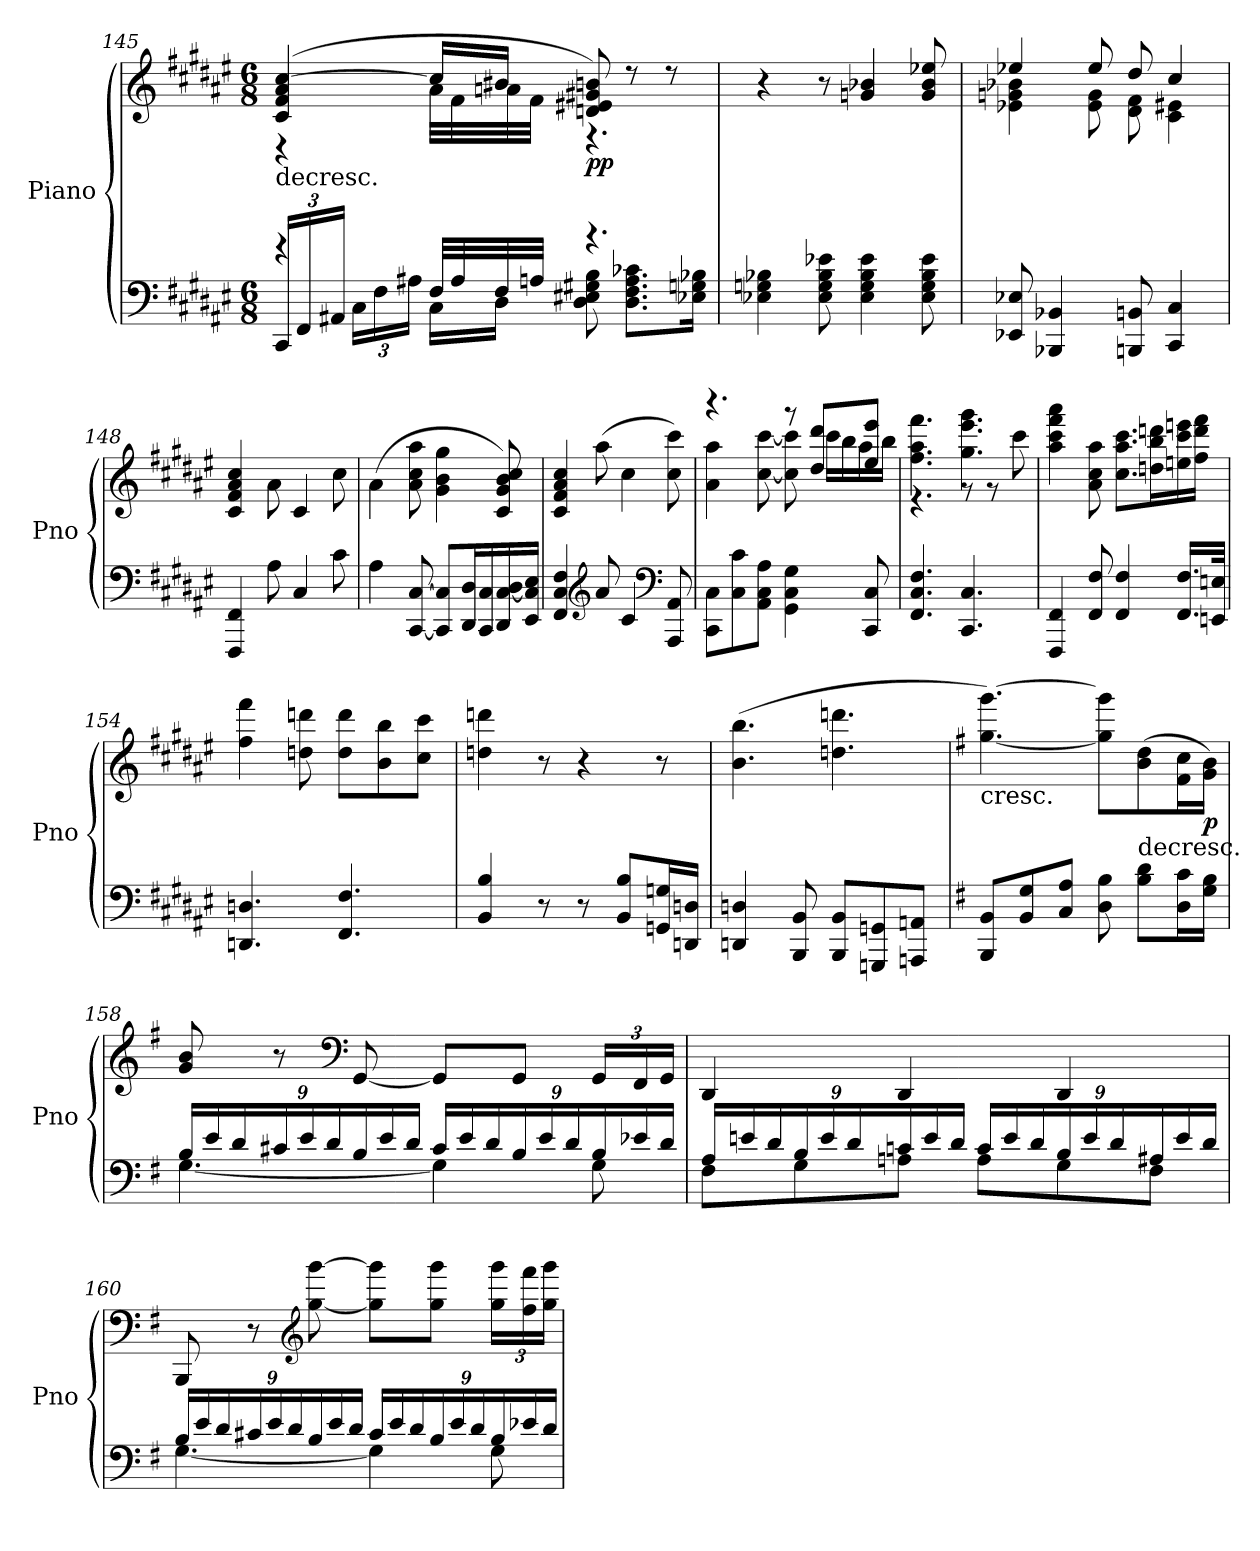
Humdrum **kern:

**kern	**kern	**dynam
*part1	*part1	*part1
*staff2	*staff1	*staff1/2
*I"Piano	*	*
*I'Pno	*	*
!!LO:LB:g=z
*clefF4	*clefG2	*
*k[f#c#g#d#a#e#]	*k[f#c#g#d#a#e#]	*
*M6/8	*M6/8	*
=145	=145	=145
*^	*	*
*	*Xbrackettup	*	*
*	*	*^	*
!	!	!LO:TX:b:t=decresc.	!	!
4r	24CC#/LL	(>4c#/ 4f#/ 4a#/ [4cc#/	4r	.
.	24FF#/	.	.	.
.	24AA#X/JJ	.	.	.
.	24C#\LL	.	.	.
.	24F#\	.	.	.
.	24A#X\JJ	.	.	.
32F#/LLL	16C#\LL	16cc#/LL]	32a#\LLL	.
32A#/	.	.	32f#\	.
32F#/	16D#\JJ	16b#X/JJ	32an\	.
32An/JJJ	.	.	32f#\JJJ	.
!	!	!	!	!LO:DY:b
4.r	8D#\ 8E#X\ 8G#X\ 8B\	8dn/ 8e#X/ 8g#X/ 8bn/)	4.r	pp
.	8.D#\ 8.F#\ 8.A\ 8.c-X\L	8r	.	.
.	.	8r	.	.
.	16E-X\ 16Gn\ 16B-X\Jk	.	.	.
*v	*v	*	*	*
*	*v	*v	*
=146	=146	=146
4E-X\ 4Gn\ 4B-X\	4r	.
8E-\ 8G\ 8B-\ 8e-X\	8r	.
4E-\ 4G\ 4B-\ 4e-\	4gn/ 4b-X/	.
8E-\ 8G\ 8B-\ 8e-\	8g/ 8b-/ 8ee-X/	.
=147	=147	=147
*	*^	*
8EE-X/ 8E-X/	4ee-X/	4e-X\ 4gn\ 4b-X\	.
4BBB-X/ 4BB-X/	.	.	.
.	8ee-/	8e-\ 8g\	.
8BBBn/ 8BBn/	8dd#/	8d#\ 8f#\	.
4CC#/ 4C#/	4cc#/	4c#\ 4e#X\	.
*	*v	*v	*
=148	=148	=148
4FFF#/ 4FF#/	4c#/ 4f#/ 4a#/ 4cc#/	.
8A#\	8a#\	.
4C#/	4c#/	.
8c#\	8cc#\	.
!!LO:PB:g=z
=149	=149	=149
4A#\	(>4a#\	.
[8CC#/ [8C#/	8a#\ 8cc#\ 8aa#\	.
8CC#/] 8C#/]L	4g#\ 4b\ 4gg#\	.
16DD#/ 16D#/L	.	.
16CC#/ 16C#/	.	.
16DD#/ [16C#/ 16D#/	8c#/ 8g#/ 8b/ 8cc#/)	.
16EE#/ 16C#/] 16E#/JJ	.	.
=150	=150	=150
4FF#/ 4C#/ 4F#/	4c#/ 4f#/ 4a#/ 4cc#/	.
*clefG2	*	*
8a#/	(>8aa#\	.
4c#/	4cc#\	.
*clefF4	*	*
8AAA#/ 8AA#/	8cc#\ 8ccc#\)	.
=151	=151	=151
*	*^	*
8CC#\ 8C#\L	4.r	4a#\ 4aa#\	.
8C#\ 8c#\	.	.	.
8AA#\ 8C#\ 8A#\J	.	[8cc#\ [8ccc#\	.
4GG#\ 4C#\ 4G#\	8r	8cc#\] 8ccc#\]	.
.	8dd#/ 8ddd#/L	16ccc#\LL	.
.	.	16bb\	.
8CC#/ 8C#/	8ee#/ 8eee#/J	16aa#\	.
.	.	16bb\JJ	.
=152	=152	=152	=152
4.FF#/ 4.C#/ 4.F#/	4.ff#\ 4.aa#\ 4.fff#\	4.r	.
4.CC#/ 4.C#/	4.gg#\ 4.eee#\ 4.ggg#\	8r	.
.	.	8r	.
.	.	8ccc#\	.
*	*v	*v	*
!!LO:LB:g=z
=153	=153	=153
4FFF#/ 4FF#/	4aa#\ 4ccc#\ 4fff#\ 4aaa#\	.
8FF#/ 8F#/	8a#\ 8cc#\ 8aa#\	.
4FF#/ 4F#/	8.cc#\ 8.aa#\ 8.ccc#\L	.
.	16ddn\ 16bb\ 16dddn\L	.
16.FF#/ 16.F#/LL	16een\ 16ccc#\ 16eeen\	.
.	16ff#\ 16ddd\ 16fff#\JJ	.
32EEn/ 32En/JJk	.	.
=154	=154	=154
4.DDn/ 4.Dn/	4ff#\ 4fff#\	.
.	8ddn\ 8dddn\	.
4.FF#/ 4.F#/	8dd\ 8ddd\L	.
.	8b\ 8bb\	.
.	8cc#\ 8ccc#\J	.
=155	=155	=155
4BB/ 4B/	4ddn\ 4dddn\	.
8r	8r	.
8r	4r	.
8BB/ 8B/L	.	.
16GGn/ 16Gn/L	8r	.
16DDn/ 16Dn/JJ	.	.
=156	=156	=156
4DDn/ 4Dn/	(>4.b\ 4.bb\	.
8BBB/ 8BB/	.	.
8BBB/ 8BB/L	4.ddn\ 4.dddn\	.
8GGGn/ 8GGn/	.	.
8AAAn/ 8AAn/J	.	.
=157	=157	=157
*k[f#]	*k[f#]	*
!	!LO:TX:b:t=cresc.	!
8BBB/ 8BB/L	[4.gg\ [4.ggg\)	.
8BB/ 8G/	.	.
8C/ 8A/J	.	.
8D\ 8B\	8gg\] 8ggg\]L	.
!	!LO:TX:b:t=decresc.	!
8B\ 8d\L	(>8b\ 8dd\	.
16D\ 16c\L	16f#\ 16cc\L	.
!	!	!LO:DY:b
16G\ 16B\JJ	16g\ 16b\JJ)	p
!!LO:LB:g=z
=158	=158	=158
*^	*	*
24B/LL	[4.G\	8g/ 8b/	.
24e/	.	.	.
24d/	.	.	.
24c#X/	.	8r	.
24e/	.	.	.
24d/	.	.	.
*	*	*clefF4	*
24B/	.	[8GG/	.
24e/	.	.	.
24d/JJ	.	.	.
24c#/LL	4G\]	8GG/L]	.
24e/	.	.	.
24d/	.	.	.
24B/	.	8GG/J	.
24e/	.	.	.
24d/	.	.	.
*	*	*Xbrackettup	*
24B/	8G\	24GG/LL	.
24e-X/	.	24FF#/	.
24d/JJ	.	24GG/JJ	.
!!LO:LB:g=z
=159	=159	=159	=159
24A/LL	8F#\L	4DD/	.
24en/	.	.	.
24d/	.	.	.
24B/	8G\	.	.
24e/	.	.	.
24d/	.	.	.
24cn/	8An\J	4DD/	.
24e/	.	.	.
24d/JJ	.	.	.
24c/LL	8A\L	.	.
24e/	.	.	.
24d/	.	.	.
24B/	8G\	4DD/	.
24e/	.	.	.
24d/	.	.	.
24A#X/	8F#\J	.	.
24e/	.	.	.
24d/JJ	.	.	.
!!LO:LB:g=z
=160	=160	=160	=160
24B/LL	[4.G\	8BBB/	.
24e/	.	.	.
24d/	.	.	.
24c#X/	.	8r	.
24e/	.	.	.
24d/	.	.	.
*	*	*clefG2	*
24B/	.	[8gg\ [8ggg\	.
24e/	.	.	.
24d/JJ	.	.	.
24c#/LL	4G\]	8gg\] 8ggg\]L	.
24e/	.	.	.
24d/	.	.	.
24B/	.	8gg\ 8ggg\J	.
24e/	.	.	.
24d/	.	.	.
24B/	8G\	24gg\ 24ggg\LL	.
24e-X/	.	24ff#\ 24fff#\	.
24d/JJ	.	24gg\ 24ggg\JJ	.
*v	*v	*	*
=	=	=
*-	*-	*-
